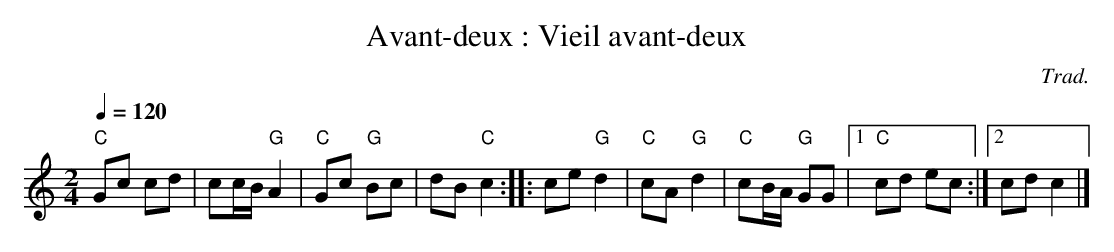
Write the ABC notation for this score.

X:1
T:Avant-deux : Vieil avant-deux
E:12
C:Trad.
M:2/4
L:1/16
K:C
Q:1/4=120
"C"G2c2 c2d2 | c2cB "G"A4 | "C"G2c2 "G"B2c2 | d2B2 "C"c4 ::\
c2e2 "G"d4 | "C"c2A2 "G"d4 | "C"c2BA "G"G2G2 |1\
"C"c2d2 e2c2 :|2 c2d2 c4 |]
